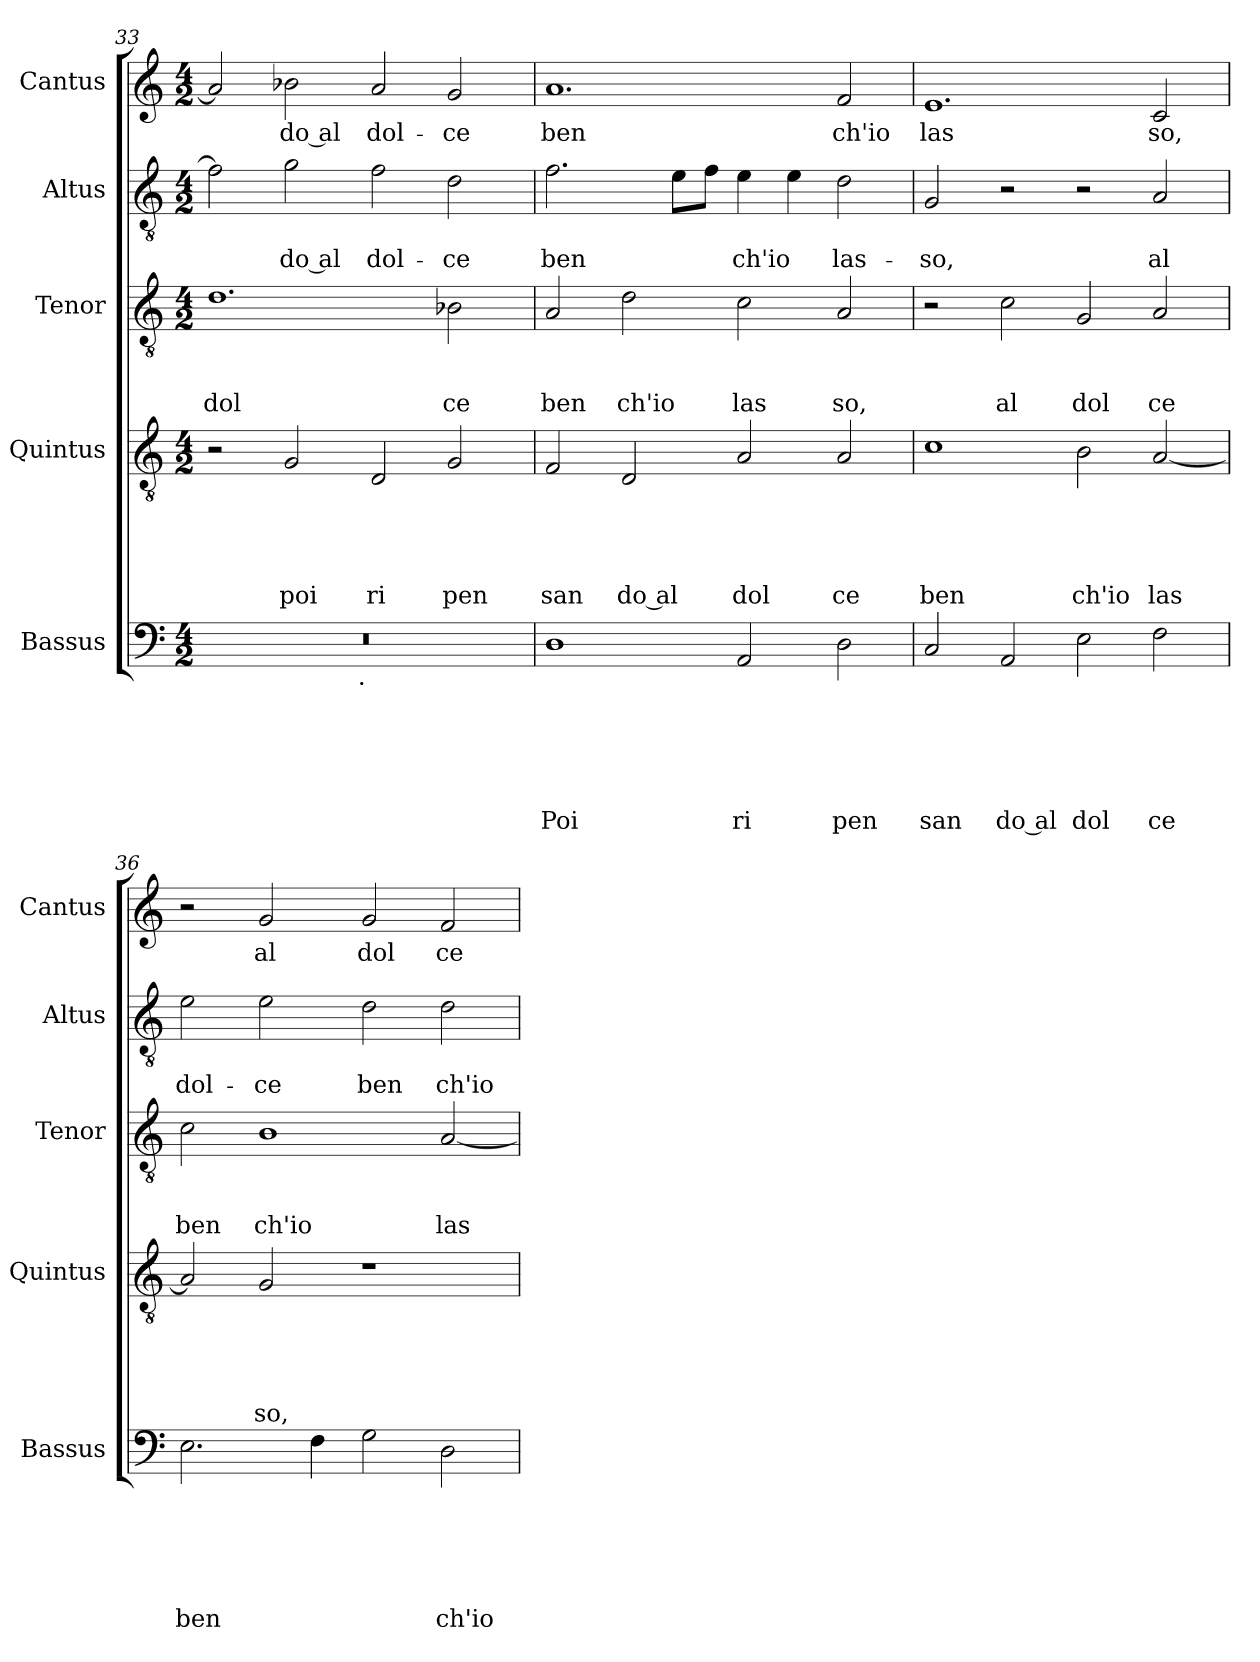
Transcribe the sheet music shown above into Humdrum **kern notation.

**kern	**text	**text	**text	**text	**text	**text	**kern	**text	**text	**text	**text	**text	**kern	**text	**text	**text	**kern	**text	**text	**kern	**text
*part5	*part5	*part5	*part5	*part5	*part5	*part5	*part4	*part4	*part4	*part4	*part4	*part4	*part3	*part3	*part3	*part3	*part2	*part2	*part2	*part1	*part1
*staff5	*staff5	*staff5	*staff5	*staff5	*staff5	*staff5	*staff4	*staff4	*staff4	*staff4	*staff4	*staff4	*staff3	*staff3	*staff3	*staff3	*staff2	*staff2	*staff2	*staff1	*staff1
*I"Bassus	*	*	*	*	*	*	*I"Quintus	*	*	*	*	*	*I"Tenor	*	*	*	*I"Altus	*	*	*I"Cantus	*
*I'Bassus	*	*	*	*	*	*	*I'Quintus	*	*	*	*	*	*I'Tenor	*	*	*	*I'Altus	*	*	*I'Cantus	*
*clefF4	*	*	*	*	*	*	*clefGv2	*	*	*	*	*	*clefGv2	*	*	*	*clefGv2	*	*	*clefG2	*
*k[]	*	*	*	*	*	*	*k[]	*	*	*	*	*	*k[]	*	*	*	*k[]	*	*	*k[]	*
*C:	*	*	*	*	*	*	*C:	*	*	*	*	*	*C:	*	*	*	*C:	*	*	*C:	*
*M4/2	*	*	*	*	*	*	*M4/2	*	*	*	*	*	*M4/2	*	*	*	*M4/2	*	*	*M4/2	*
=33	=33	=33	=33	=33	=33	=33	=33	=33	=33	=33	=33	=33	=33	=33	=33	=33	=33	=33	=33	=33	=33
!	!	!	!	!	!	!	!	!	!	!	!	!	!	!	!	!LO:LY:b	!	!	!	!	!
*^	*	*	*	*	*	*	*	*	*	*	*	*	*	*	*	*	*	*	*	*	*
0r	2ryy	.	.	.	.	.	.	2r	.	.	.	.	.	1.d	.	.	dol	2f\]	.	.	2a/]	.
!	!	!	!	!	!	!	!	!	!	!	!	!	!LO:LY:b	!	!	!	!	!	!	!LO:LY:b:rj	!	!LO:LY:b:rj
.	4...ryy	.	.	.	.	.	.	2G/	.	.	.	.	poi	.	.	.	.	(<2g\	.	-do al	2b-X\	-do al
!	!LO:TX:b:t=.	!	!	!	!	!	!	!	!	!	!	!	!	!	!	!	!	!	!	!	!	!
.	1ryy	.	.	.	.	.	.	.	.	.	.	.	.	.	.	.	.	.	.	.	.	.
!	!	!	!	!	!	!	!	!	!	!	!	!	!LO:LY:b	!	!	!	!	!	!	!LO:LY:b	!	!LO:LY:b
.	.	.	.	.	.	.	.	2D/	.	.	.	.	ri	.	.	.	.	(2f\	.	dol-	2a/	dol-
!	!	!	!	!	!	!	!	!	!	!	!	!	!LO:LY:b	!	!	!	!LO:LY:b	!	!	!LO:LY:b	!	!LO:LY:b
.	.	.	.	.	.	.	.	2G/	.	.	.	.	pen	2B-X\	.	.	ce	2d\	.	-ce	2g/	-ce
.	32ryy	.	.	.	.	.	.	.	.	.	.	.	.	.	.	.	.	.	.	.	.	.
=34	=34	=34	=34	=34	=34	=34	=34	=34	=34	=34	=34	=34	=34	=34	=34	=34	=34	=34	=34	=34	=34	=34
!	!	!	!	!	!	!	!LO:LY:b	!	!	!	!	!	!LO:LY:b	!	!	!	!LO:LY:b	!	!	!LO:LY:b	!	!LO:LY:b
*v	*v	*	*	*	*	*	*	*	*	*	*	*	*	*	*	*	*	*	*	*	*	*
1D	.	.	.	.	.	Poi	2F/	.	.	.	.	san	2A/	.	.	ben	2.f\	.	ben	1.a	ben
!	!	!	!	!	!	!	!	!	!	!	!	!LO:LY:b:rj	!	!	!	!LO:LY:b	!	!	!	!	!
.	.	.	.	.	.	.	2D/	.	.	.	.	do al	2d\	.	.	ch'io	.	.	.	.	.
.	.	.	.	.	.	.	.	.	.	.	.	.	.	.	.	.	8e\L	.	.	.	.
.	.	.	.	.	.	.	.	.	.	.	.	.	.	.	.	.	8f\J	.	.	.	.
!	!	!	!	!	!	!LO:LY:b	!	!	!	!	!	!LO:LY:b	!	!	!	!LO:LY:b	!	!	!LO:LY:b	!	!
2AA/	.	.	.	.	.	ri	2A/	.	.	.	.	dol	2c\	.	.	las	4e\	.	ch'io	.	.
.	.	.	.	.	.	.	.	.	.	.	.	.	.	.	.	.	4e\	.	.	.	.
!	!	!	!	!	!	!LO:LY:b	!	!	!	!	!	!LO:LY:b	!	!	!	!LO:LY:b	!	!	!LO:LY:b	!	!LO:LY:b
2D\	.	.	.	.	.	pen	2A/	.	.	.	.	ce	2A/	.	.	so,	2d\	.	las-	2f/	ch'io
!!LO:LB:g=z
=35	=35	=35	=35	=35	=35	=35	=35	=35	=35	=35	=35	=35	=35	=35	=35	=35	=35	=35	=35	=35	=35
!	!	!	!	!	!	!LO:LY:b	!	!	!	!	!	!LO:LY:b	!	!	!	!	!	!	!LO:LY:b	!	!LO:LY:b
2C/	.	.	.	.	.	san	1c	.	.	.	.	ben	2r	.	.	.	2G/	.	-so,	1.e	las
!	!	!	!	!	!	!LO:LY:b:rj	!	!	!	!	!	!	!	!	!	!LO:LY:b	!	!	!	!	!
2AA/	.	.	.	.	.	do al	.	.	.	.	.	.	2c\	.	.	al	2r	.	.	.	.
!	!	!	!	!	!	!LO:LY:b	!	!	!	!	!	!LO:LY:b	!	!	!	!LO:LY:b	!	!	!	!	!
2E\	.	.	.	.	.	dol	2B\	.	.	.	.	ch'io	2G/	.	.	dol	2r	.	.	.	.
!	!	!	!	!	!	!LO:LY:b	!	!	!	!	!	!LO:LY:b	!	!	!	!LO:LY:b	!	!	!LO:LY:b	!	!LO:LY:b
2F\	.	.	.	.	.	ce	[<2A/	.	.	.	.	las	2A/	.	.	ce	2A/	.	al	2c/	so,
=36	=36	=36	=36	=36	=36	=36	=36	=36	=36	=36	=36	=36	=36	=36	=36	=36	=36	=36	=36	=36	=36
!	!	!	!	!	!	!LO:LY:b	!	!	!	!	!	!	!	!	!	!LO:LY:b	!	!	!LO:LY:b	!	!
2.E\	.	.	.	.	.	ben	2A/]	.	.	.	.	.	2c\	.	.	ben	2e\	.	dol-	2r	.
!	!	!	!	!	!	!	!	!	!	!	!	!LO:LY:b	!	!	!	!LO:LY:b	!	!	!LO:LY:b	!	!LO:LY:b
.	.	.	.	.	.	.	2G/	.	.	.	.	so,	1B	.	.	ch'io	2e\	.	-ce	2g/	al
4F\	.	.	.	.	.	.	.	.	.	.	.	.	.	.	.	.	.	.	.	.	.
!	!	!	!	!	!	!	!	!	!	!	!	!	!	!	!	!	!	!	!LO:LY:b	!	!LO:LY:b
2G\	.	.	.	.	.	.	1r	.	.	.	.	.	.	.	.	.	2d\	.	ben	2g/	dol
!	!	!	!	!	!	!LO:LY:b	!	!	!	!	!	!	!	!	!	!LO:LY:b	!	!	!LO:LY:b	!	!LO:LY:b
2D\	.	.	.	.	.	ch'io	.	.	.	.	.	.	[<2A/	.	.	las	2d\	.	ch'io	2f/	ce
=	=	=	=	=	=	=	=	=	=	=	=	=	=	=	=	=	=	=	=	=	=
*-	*-	*-	*-	*-	*-	*-	*-	*-	*-	*-	*-	*-	*-	*-	*-	*-	*-	*-	*-	*-	*-
